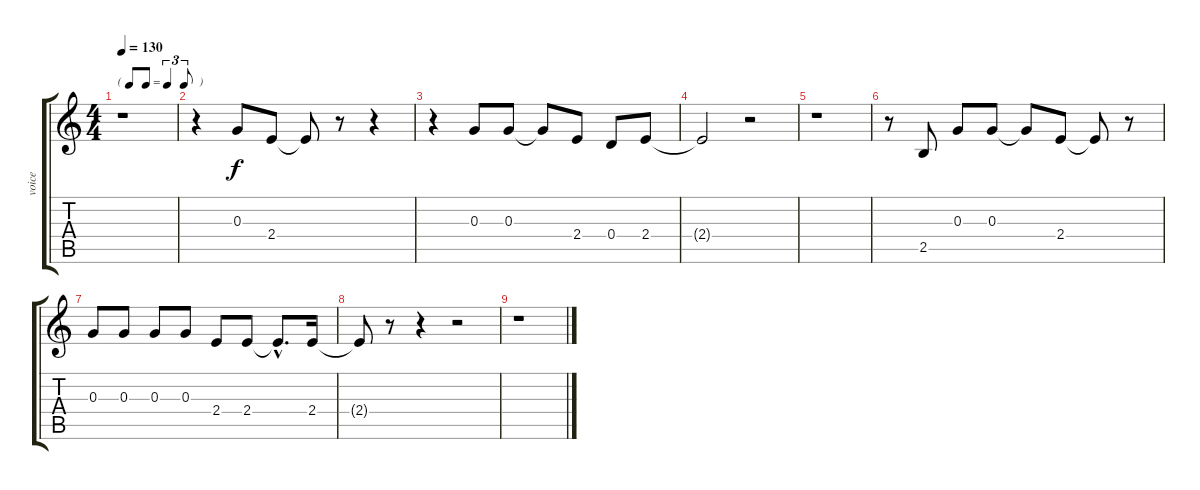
\track ("voice" "voice") {instrument banjo}
\staff {score tabs}
\tuning (E4 B3 G3 D3 A2 E2) {hide}
\displaytranspose 12
\ts (4 4)
\tf triplet8th
\tempo 130
\clef g2
\ks c
r.1{dy f} |
r.4 0.3.8 2.4.8 2.4{t}.8 r.8 r.4 |
r.4 0.3.8 0.3.8 0.3{t}.8 2.4.8 0.4.8 2.4.8 |
2.4{t}.2 r.2 |
r.1 |
r.8 2.5.8 0.3.8 0.3.8 0.3{t}.8 2.4.8 2.4{t}.8 r.8 |
0.3.8 0.3.8 0.3.8 0.3.8 2.4.8 2.4.8 2.4{hac t}.8{d} 2.4.16 |
2.4{t}.8 r.8 r.4 r.2 |
r.1
